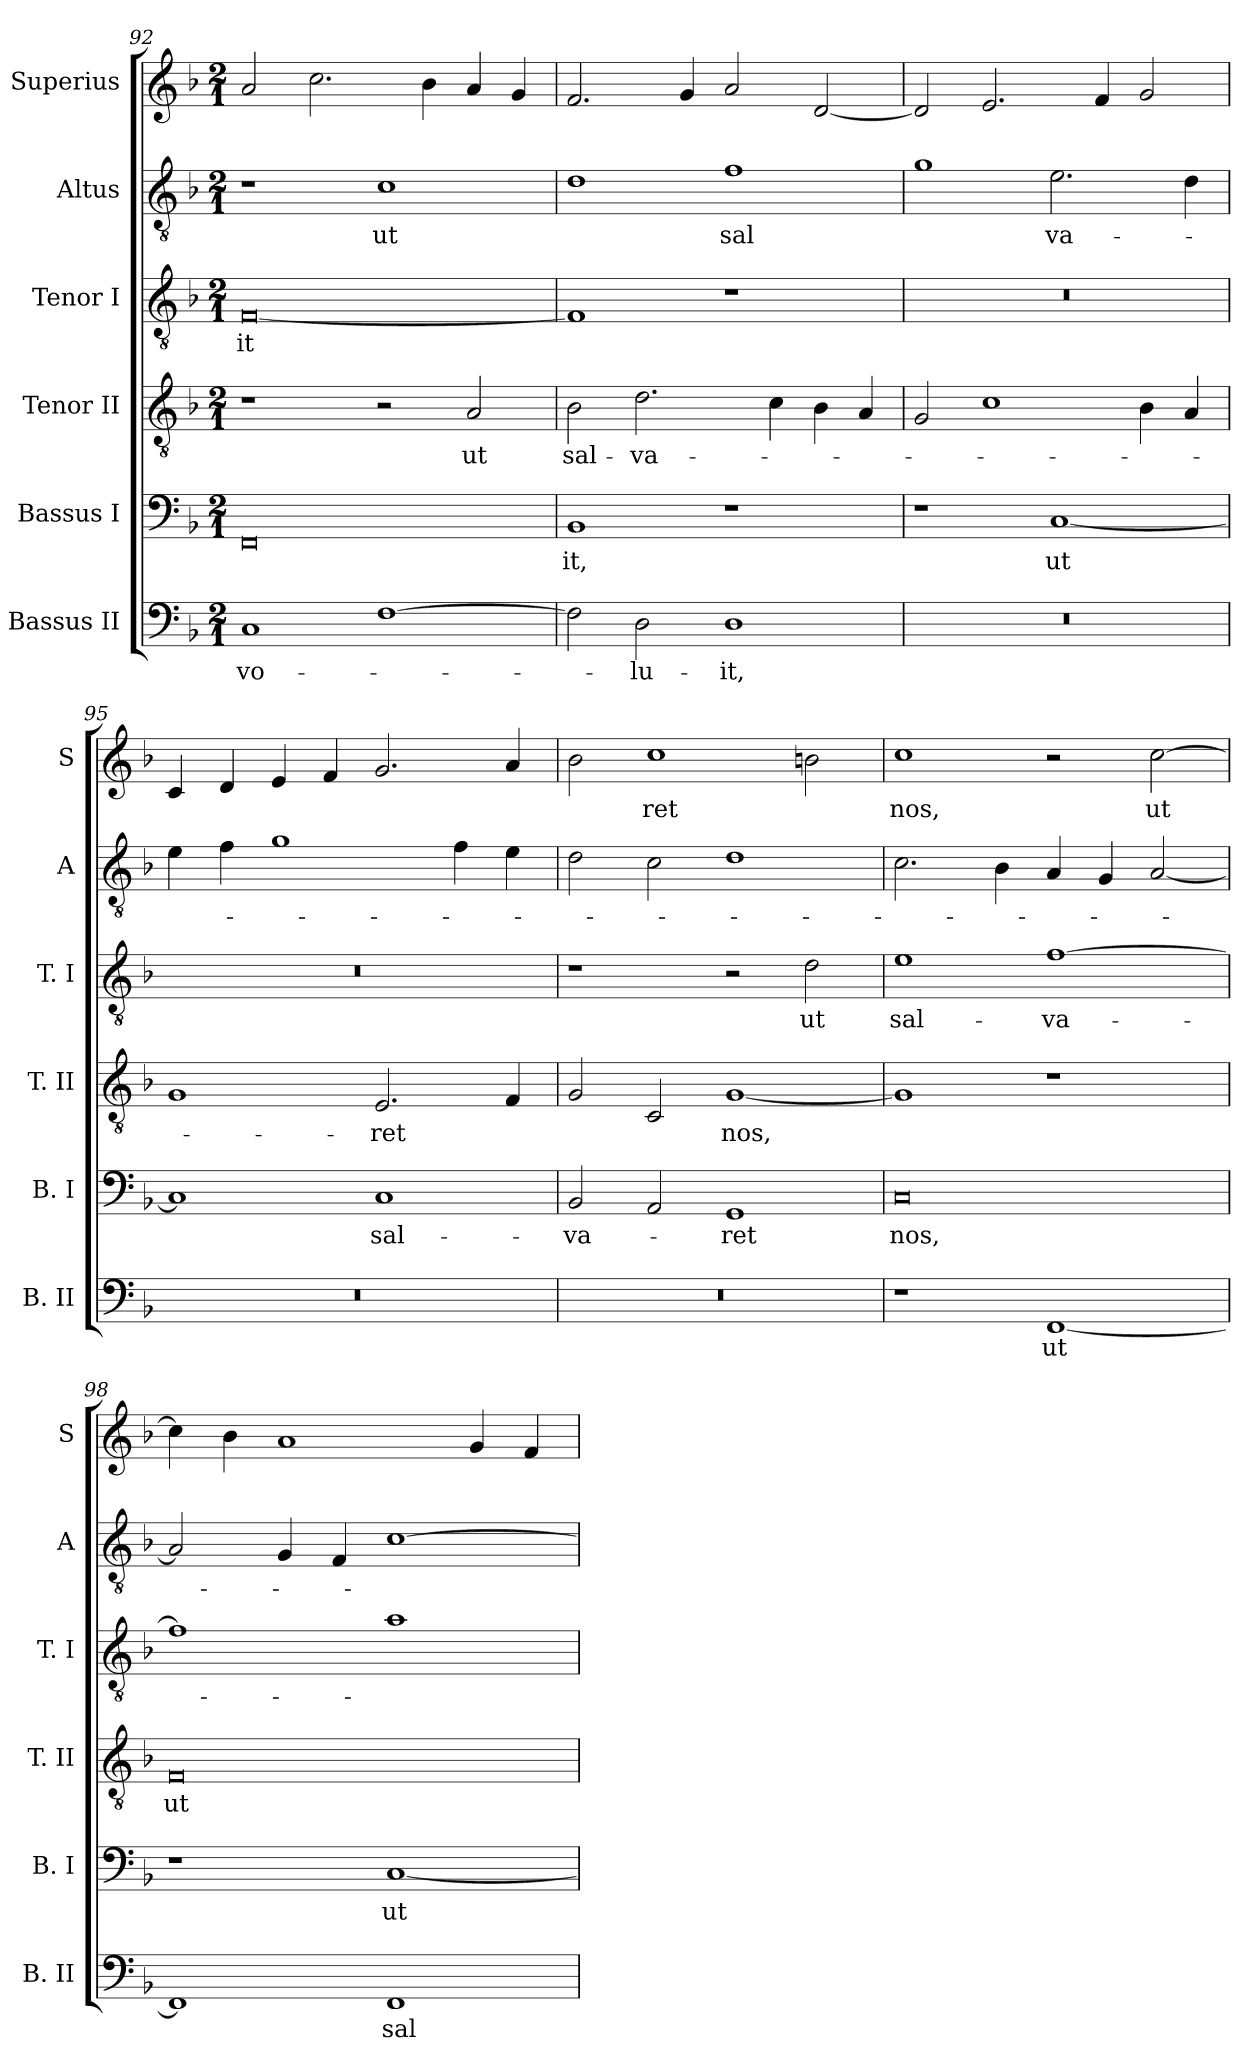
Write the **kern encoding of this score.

**kern	**text	**kern	**text	**kern	**text	**kern	**text	**kern	**text	**kern	**text
*part6	*part6	*part5	*part5	*part4	*part4	*part3	*part3	*part2	*part2	*part1	*part1
*staff6	*staff6	*staff5	*staff5	*staff4	*staff4	*staff3	*staff3	*staff2	*staff2	*staff1	*staff1
*I"Bassus II	*	*I"Bassus I	*	*I"Tenor II	*	*I"Tenor I	*	*I"Altus	*	*I"Superius	*
*I'B. II	*	*I'B. I	*	*I'T. II	*	*I'T. I	*	*I'A	*	*I'S	*
*clefF4	*	*clefF4	*	*clefGv2	*	*clefGv2	*	*clefGv2	*	*clefG2	*
*k[b-]	*	*k[b-]	*	*k[b-]	*	*k[b-]	*	*k[b-]	*	*k[b-]	*
*F:	*	*F:	*	*F:	*	*F:	*	*F:	*	*F:	*
*M2/1	*	*M2/1	*	*M2/1	*	*M2/1	*	*M2/1	*	*M2/1	*
=92	=92	=92	=92	=92	=92	=92	=92	=92	=92	=92	=92
1C	vo-	0FF	.	1r	.	[0F	-it	1r	.	2a	.
.	.	.	.	.	.	.	.	.	.	2.cc	.
[1F	.	.	.	2r	.	.	.	1c	ut	.	.
.	.	.	.	.	.	.	.	.	.	4b-	.
.	.	.	.	2A	ut	.	.	.	.	4a	.
.	.	.	.	.	.	.	.	.	.	4g	.
=93	=93	=93	=93	=93	=93	=93	=93	=93	=93	=93	=93
2F]	.	1BB-	-it,	2B-	sal-	1F]	.	1d	.	2.f	.
2D	-lu-	.	.	2.d	-va-	.	.	.	.	.	.
.	.	.	.	.	.	.	.	.	.	4g	.
1D	-it,	1r	.	.	.	1r	.	1f	sal	2a	.
.	.	.	.	4c	.	.	.	.	.	.	.
.	.	.	.	4B-	.	.	.	.	.	[2d	.
.	.	.	.	4A	.	.	.	.	.	.	.
=94	=94	=94	=94	=94	=94	=94	=94	=94	=94	=94	=94
0r	.	1r	.	2G	.	0r	.	1g	.	2d]	.
.	.	.	.	1c	.	.	.	.	.	2.e	.
.	.	[1C	ut	.	.	.	.	2.e	va-	.	.
.	.	.	.	.	.	.	.	.	.	4f	.
.	.	.	.	4B-	.	.	.	.	.	2g	.
.	.	.	.	4A	.	.	.	4d	.	.	.
=95	=95	=95	=95	=95	=95	=95	=95	=95	=95	=95	=95
0r	.	1C]	.	1G	.	0r	.	4e	.	4c	.
.	.	.	.	.	.	.	.	4f	.	4d	.
.	.	.	.	.	.	.	.	1g	.	4e	.
.	.	.	.	.	.	.	.	.	.	4f	.
.	.	1C	sal-	2.E	-ret	.	.	.	.	2.g	.
.	.	.	.	.	.	.	.	4f	.	.	.
.	.	.	.	4F	.	.	.	4e	.	4a	.
=96	=96	=96	=96	=96	=96	=96	=96	=96	=96	=96	=96
0r	.	2BB-	-va-	2G	.	1r	.	2d	.	2b-	.
.	.	2AA	.	2C	.	.	.	2c	.	1cc	-ret
.	.	1GG	-ret	[1G	nos,	2r	.	1d	.	.	.
.	.	.	.	.	.	2d	ut	.	.	2bn	.
=97	=97	=97	=97	=97	=97	=97	=97	=97	=97	=97	=97
1r	.	0C	nos,	1G]	.	1e	sal-	2.c	.	1cc	nos,
.	.	.	.	.	.	.	.	4B-	.	.	.
[1FF	ut	.	.	1r	.	[1f	-va-	4A	.	2r	.
.	.	.	.	.	.	.	.	4G	.	.	.
.	.	.	.	.	.	.	.	[2A	.	[2cc	ut
=98	=98	=98	=98	=98	=98	=98	=98	=98	=98	=98	=98
1FF]	.	1r	.	0F	ut	1f]	.	2A]	.	4cc]	.
.	.	.	.	.	.	.	.	.	.	4b-	.
.	.	.	.	.	.	.	.	4G	.	1a	.
.	.	.	.	.	.	.	.	4F	.	.	.
1FF	sal-	[1C	ut	.	.	1a	.	[1c	.	.	.
.	.	.	.	.	.	.	.	.	.	4g	.
.	.	.	.	.	.	.	.	.	.	4f	.
=	=	=	=	=	=	=	=	=	=	=	=
*-	*-	*-	*-	*-	*-	*-	*-	*-	*-	*-	*-
